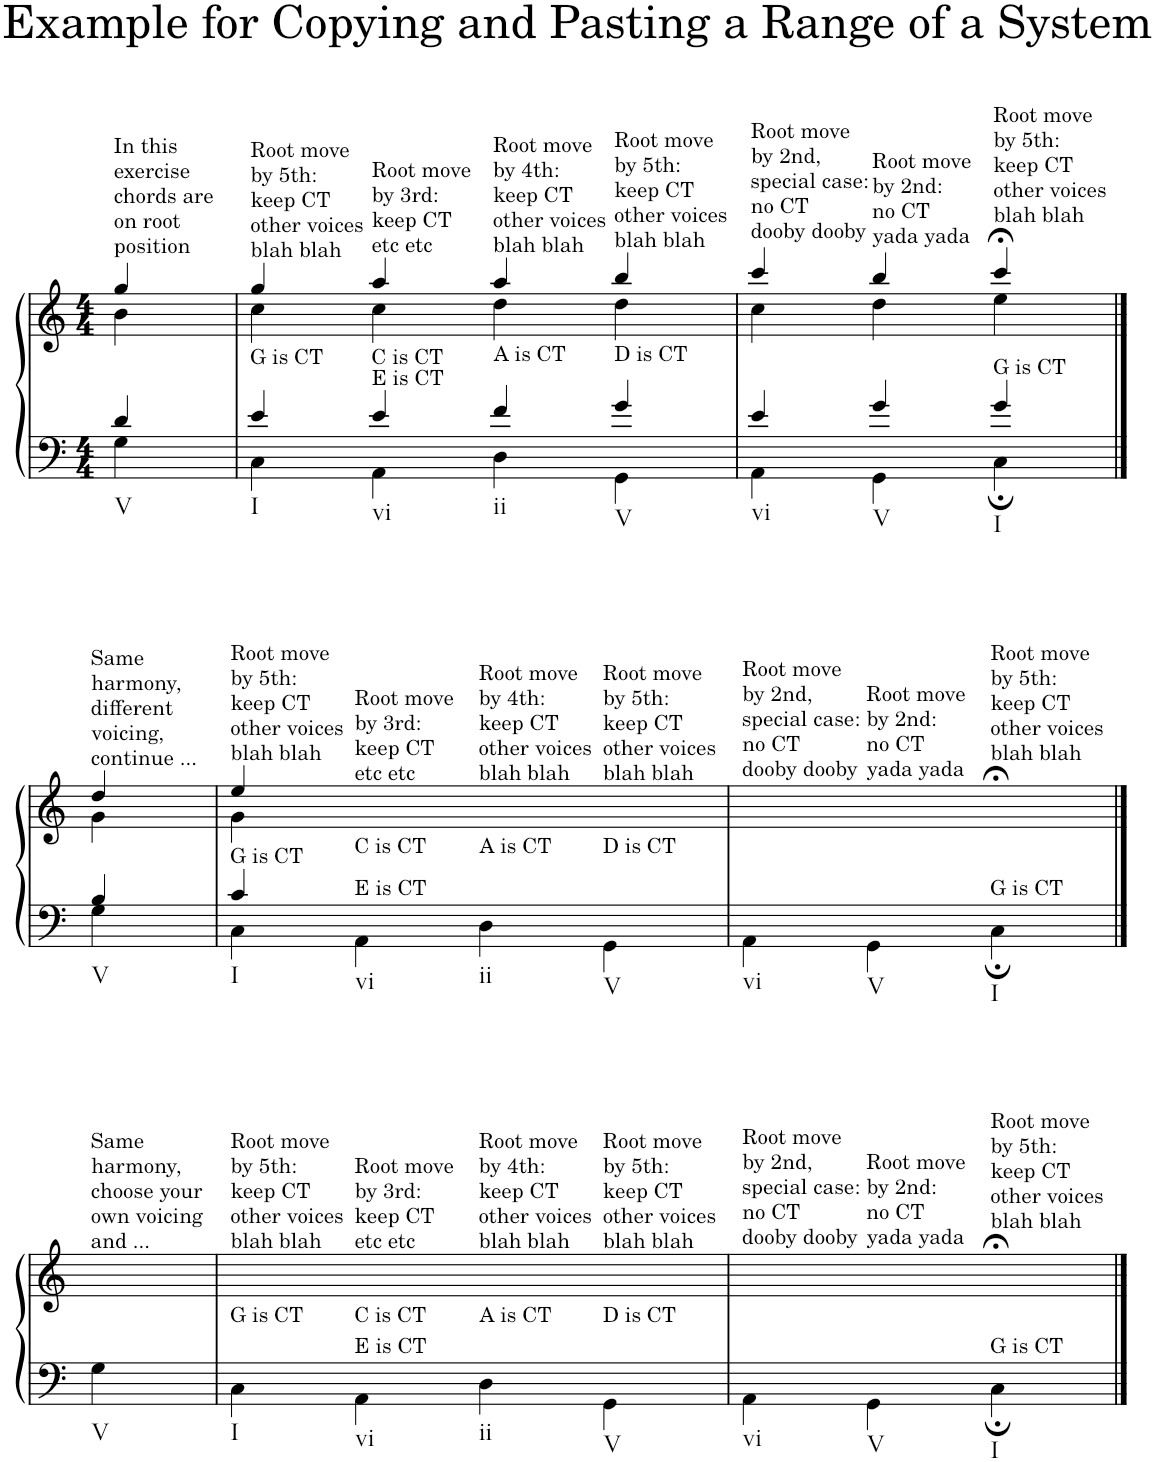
**kern	**kern
*part1	*part1
*staff2	*staff1
*I"Piano	*
*I'Pno.	*
*clefF4	*clefG2
*k[]	*k[]
*M4/4	*M4/4
=1	=1
*^	*^
!	!	!LO:TX:a:t=In this	!
!	!	!LO:TX:a:t=exercise	!
!	!	!LO:TX:a:t=chords are	!
!	!	!LO:TX:a:t=on root	!
!	!	!LO:TX:a:t=position	!
!LO:TX:b:t=V	!	!	!
4d/	4G\	4gg/	4b\
=2	=2	=2	=2
!	!	!LO:TX:b:t=G is CT	!
!	!	!LO:TX:a:t=Root move	!
!	!	!LO:TX:a:t=by 5th&colon;	!
!	!	!LO:TX:a:t=keep CT	!
!	!	!LO:TX:a:t=other voices	!
!	!	!LO:TX:a:t=blah blah	!
!LO:TX:b:t=I	!	!	!
4e/	4C\	4gg/	4cc\
!	!	!LO:TX:b:t=C is CT	!
!	!	!LO:TX:a:t=Root move	!
!	!	!LO:TX:a:t=by 3rd&colon;	!
!	!	!LO:TX:a:t=keep CT	!
!	!	!LO:TX:a:t=etc etc	!
!LO:TX:a:t=E is CT	!	!	!
!LO:TX:b:t=vi	!	!	!
4e/	4AA\	4aa/	4cc\
!	!	!LO:TX:b:t=A is CT	!
!	!	!LO:TX:a:t=Root move	!
!	!	!LO:TX:a:t=by 4th&colon;	!
!	!	!LO:TX:a:t=keep CT	!
!	!	!LO:TX:a:t=other voices	!
!	!	!LO:TX:a:t=blah blah	!
!LO:TX:b:t=ii	!	!	!
4f/	4D\	4aa/	4dd\
!	!	!LO:TX:a:t=Root move	!
!	!	!LO:TX:a:t=by 5th&colon;	!
!	!	!LO:TX:a:t=keep CT	!
!	!	!LO:TX:a:t=other voices	!
!	!	!LO:TX:a:t=blah blah	!
!	!	!LO:TX:b:t=D is CT	!
!LO:TX:b:t=V	!	!	!
4g/	4GG\	4bb/	4dd\
=3	=3	=3	=3
!	!	!LO:TX:a:t=Root move	!
!	!	!LO:TX:a:t=by 2nd,	!
!	!	!LO:TX:a:t=special case&colon;	!
!	!	!LO:TX:a:t=no CT	!
!	!	!LO:TX:a:t=dooby dooby	!
!LO:TX:b:t=vi	!	!	!
4e/	4AA\	4ccc/	4cc\
!	!	!LO:TX:a:t=Root move	!
!	!	!LO:TX:a:t=by 2nd&colon;	!
!	!	!LO:TX:a:t=no CT	!
!	!	!LO:TX:a:t=yada yada	!
!LO:TX:b:t=V	!	!	!
4g/	4GG\	4bb/	4dd\
!	!	!LO:TX:a:t=Root move	!
!	!	!LO:TX:a:t=by 5th&colon;	!
!	!	!LO:TX:a:t=keep CT	!
!	!	!LO:TX:a:t=other voices	!
!	!	!LO:TX:a:t=blah blah	!
!LO:TX:a:t=G is CT	!	!	!
!LO:TX:b:t=I	!	!	!
4g;</	4C;\	4ccc;</	4ee;\
!!LO:LB:g=z	!!
==4	==4	==4	==4
!	!	!LO:TX:a:t=Same	!
!	!	!LO:TX:a:t=harmony,	!
!	!	!LO:TX:a:t=different	!
!	!	!LO:TX:a:t=voicing,	!
!	!	!LO:TX:a:t=continue ...	!
!LO:TX:b:t=V	!	!	!
4B/	4G\	4dd/	4g\
=5	=5	=5	=5
!	!	!LO:TX:b:t=G is CT	!
!	!	!LO:TX:a:t=Root move	!
!	!	!LO:TX:a:t=by 5th&colon;	!
!	!	!LO:TX:a:t=keep CT	!
!	!	!LO:TX:a:t=other voices	!
!	!	!LO:TX:a:t=blah blah	!
!LO:TX:b:t=I	!	!	!
4c/	4C\	4ee/	4g\
!	!	!LO:TX:b:t=C is CT	!
!	!	!LO:TX:a:t=Root move	!
!	!	!LO:TX:a:t=by 3rd&colon;	!
!	!	!LO:TX:a:t=keep CT	!
!	!	!LO:TX:a:t=etc etc	!
!LO:TX:a:t=E is CT	!	!	!
!LO:TX:b:t=vi	!	!	!
4ryy	4AA\	4ryy	4ryy
!	!	!LO:TX:b:t=A is CT	!
!	!	!LO:TX:a:t=Root move	!
!	!	!LO:TX:a:t=by 4th&colon;	!
!	!	!LO:TX:a:t=keep CT	!
!	!	!LO:TX:a:t=other voices	!
!	!	!LO:TX:a:t=blah blah	!
!LO:TX:b:t=ii	!	!	!
4ryy	4D\	4ryy	4ryy
!	!	!LO:TX:b:t=D is CT	!
!	!	!LO:TX:a:t=Root move	!
!	!	!LO:TX:a:t=by 5th&colon;	!
!	!	!LO:TX:a:t=keep CT	!
!	!	!LO:TX:a:t=other voices	!
!	!	!LO:TX:a:t=blah blah	!
!LO:TX:b:t=V	!	!	!
4ryy	4GG\	4ryy	4ryy
=6	=6	=6	=6
!	!	!LO:TX:a:t=Root move	!
!	!	!LO:TX:a:t=by 2nd,	!
!	!	!LO:TX:a:t=special case&colon;	!
!	!	!LO:TX:a:t=no CT	!
!	!	!LO:TX:a:t=dooby dooby	!
!LO:TX:b:t=vi	!	!	!
4ryy	4AA\	4ryy	4ryy
!	!	!LO:TX:a:t=Root move	!
!	!	!LO:TX:a:t=by 2nd&colon;	!
!	!	!LO:TX:a:t=no CT	!
!	!	!LO:TX:a:t=yada yada	!
!LO:TX:b:t=V	!	!	!
4ryy	4GG\	4ryy	4ryy
!	!	!LO:TX:a:t=Root move	!
!	!	!LO:TX:a:t=by 5th&colon;	!
!	!	!LO:TX:a:t=keep CT	!
!	!	!LO:TX:a:t=other voices	!
!	!	!LO:TX:a:t=blah blah	!
!LO:TX:a:t=G is CT	!	!	!
!LO:TX:b:t=I	!	!	!
4r;<yy	4C;\	4r;<yy	4r;yy
!!LO:LB:g=z	!!
==7	==7	==7	==7
!	!	!LO:TX:a:t=Same	!
!	!	!LO:TX:a:t=harmony,	!
!	!	!LO:TX:a:t=choose your	!
!	!	!LO:TX:a:t=own voicing	!
!	!	!LO:TX:a:t=and ...	!
!LO:TX:b:t=V	!	!	!
4ryy	4G\	4ryy	4ryy
=8	=8	=8	=8
!	!	!LO:TX:b:t=G is CT	!
!	!	!LO:TX:a:t=Root move	!
!	!	!LO:TX:a:t=by 5th&colon;	!
!	!	!LO:TX:a:t=keep CT	!
!	!	!LO:TX:a:t=other voices	!
!	!	!LO:TX:a:t=blah blah	!
!LO:TX:b:t=I	!	!	!
4ryy	4C\	4ryy	4ryy
!	!	!LO:TX:b:t=C is CT	!
!	!	!LO:TX:a:t=Root move	!
!	!	!LO:TX:a:t=by 3rd&colon;	!
!	!	!LO:TX:a:t=keep CT	!
!	!	!LO:TX:a:t=etc etc	!
!LO:TX:a:t=E is CT	!	!	!
!LO:TX:b:t=vi	!	!	!
4ryy	4AA\	4ryy	4ryy
!	!	!LO:TX:b:t=A is CT	!
!	!	!LO:TX:a:t=Root move	!
!	!	!LO:TX:a:t=by 4th&colon;	!
!	!	!LO:TX:a:t=keep CT	!
!	!	!LO:TX:a:t=other voices	!
!	!	!LO:TX:a:t=blah blah	!
!LO:TX:b:t=ii	!	!	!
4ryy	4D\	4ryy	4ryy
!	!	!LO:TX:b:t=D is CT	!
!	!	!LO:TX:a:t=Root move	!
!	!	!LO:TX:a:t=by 5th&colon;	!
!	!	!LO:TX:a:t=keep CT	!
!	!	!LO:TX:a:t=other voices	!
!	!	!LO:TX:a:t=blah blah	!
!LO:TX:b:t=V	!	!	!
4ryy	4GG\	4ryy	4ryy
=9	=9	=9	=9
!	!	!LO:TX:a:t=Root move	!
!	!	!LO:TX:a:t=by 2nd,	!
!	!	!LO:TX:a:t=special case&colon;	!
!	!	!LO:TX:a:t=no CT	!
!	!	!LO:TX:a:t=dooby dooby	!
!LO:TX:b:t=vi	!	!	!
4ryy	4AA\	4ryy	4ryy
!	!	!LO:TX:a:t=Root move	!
!	!	!LO:TX:a:t=by 2nd&colon;	!
!	!	!LO:TX:a:t=no CT	!
!	!	!LO:TX:a:t=yada yada	!
!LO:TX:b:t=V	!	!	!
4ryy	4GG\	4ryy	4ryy
!	!	!LO:TX:a:t=Root move	!
!	!	!LO:TX:a:t=by 5th&colon;	!
!	!	!LO:TX:a:t=keep CT	!
!	!	!LO:TX:a:t=other voices	!
!	!	!LO:TX:a:t=blah blah	!
!LO:TX:a:t=G is CT	!	!	!
!LO:TX:b:t=I	!	!	!
4r;<yy	4C;\	4r;<yy	4r;yy
*v	*v	*	*
*	*v	*v
==	==
*-	*-
